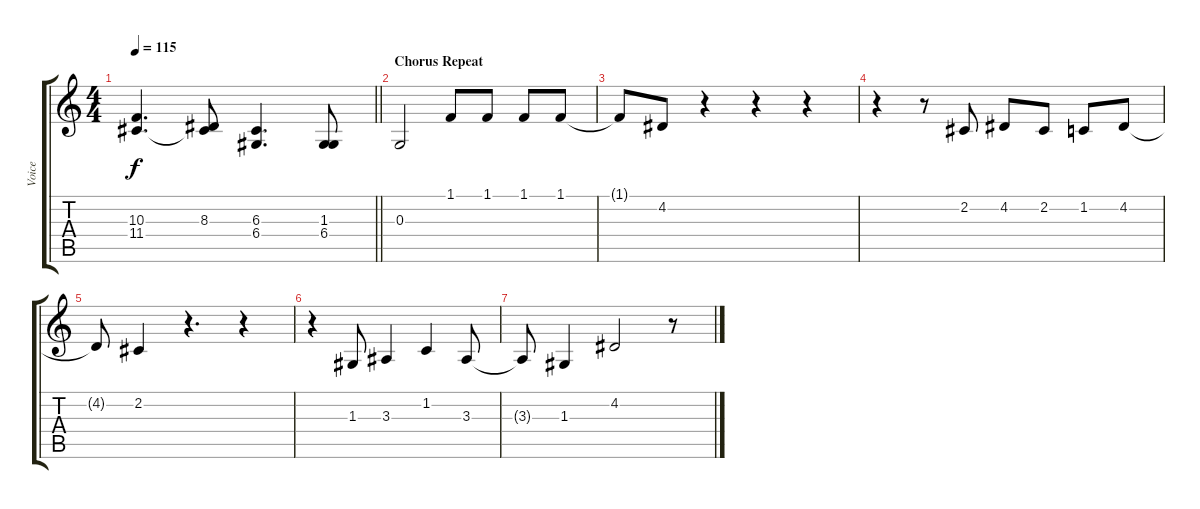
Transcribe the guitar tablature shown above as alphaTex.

\track ("Voice" "Voice") {instrument lead6voice}
\staff {score tabs}
\tuning (E4 B3 G3 D3 A2 E2) {hide}
\ts (4 4)
\tempo 115
\clef g2
\barLineRight lightlight
\ks c
(10.3 11.4).4{d dy f} (8.3 11.4{t}).8 (6.3 6.4).4{d} (1.3 6.4).8 |
\section ("" "Chorus Repeat")
0.3.2 1.1.8 1.1.8 1.1.8 1.1.8 |
1.1{t}.8 4.2.8 r.4 r.4 r.4 |
r.4 r.8 2.2.8 4.2.8 2.2.8 1.2.8 4.2.8 |
4.2{t}.8 2.2.4 r.4{d} r.4 |
r.4 1.3.8 3.3.4 1.2.4 3.3.8 |
3.3{t}.8 1.3.4 4.2.2 r.8
